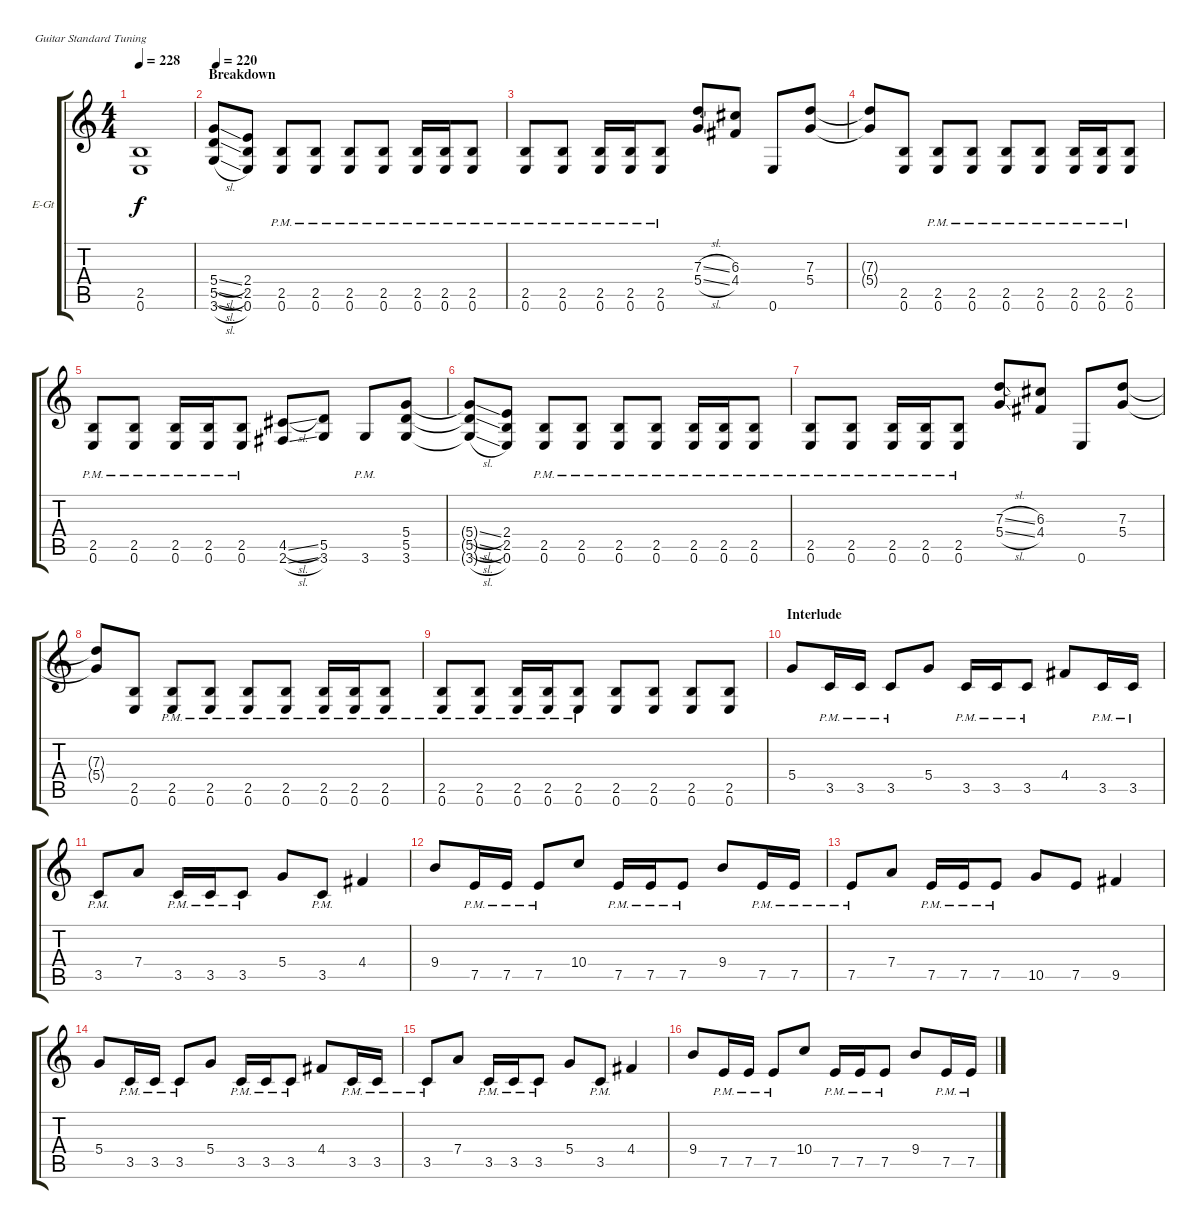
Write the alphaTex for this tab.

\bracketExtendMode groupsimilarinstruments
\firstSystemTrackNameOrientation horizontal
\otherSystemsTrackNameOrientation horizontal
\track ("Electric Guitar 1" "E-Gt") {instrument distortionguitar}
\staff {score tabs}
\tuning (E4 B3 G3 D3 A2 E2)
\ts (4 4)
\tempo 228
\clef g2
\ks c
(0.6 2.5).1{dy f} |
\section ("" "Breakdown")
\tempo (220 0.0125)
(5.4{sl} 5.5{sl} 3.6{sl}).8 (0.6 2.5 2.4).8 (0.6{pm} 2.5{pm}).8 (0.6{pm} 2.5{pm}).8 (0.6{pm} 2.5{pm}).8 (0.6{pm} 2.5{pm}).8 (0.6{pm} 2.5{pm}).16 (0.6{pm} 2.5{pm}).16 (0.6{pm} 2.5{pm}).8 |
(0.6{pm} 2.5{pm}).8 (0.6{pm} 2.5{pm}).8 (0.6{pm} 2.5{pm}).16 (0.6{pm} 2.5{pm}).16 (0.6{pm} 2.5{pm}).8 (5.4{sl} 7.3{sl}).8 (4.4 6.3).8 0.6.8 (7.3 5.4).8 |
(7.3{t} 5.4{t}).8 (0.6 2.5).8 (0.6{pm} 2.5{pm}).8 (0.6{pm} 2.5{pm}).8 (0.6{pm} 2.5{pm}).8 (0.6{pm} 2.5{pm}).8 (0.6{pm} 2.5{pm}).16 (0.6{pm} 2.5{pm}).16 (0.6{pm} 2.5{pm}).8 |
(0.6{pm} 2.5{pm}).8 (0.6{pm} 2.5{pm}).8 (0.6{pm} 2.5{pm}).16 (0.6{pm} 2.5{pm}).16 (0.6{pm} 2.5{pm}).8 (2.6{sl} 4.5{sl}).8 (3.6 5.5).8 3.6{pm}.8 (3.6 5.5 5.4).8 |
(5.4{sl t} 5.5{sl t} 3.6{sl t}).8 (0.6 2.5 2.4).8 (0.6{pm} 2.5{pm}).8 (0.6{pm} 2.5{pm}).8 (0.6{pm} 2.5{pm}).8 (0.6{pm} 2.5{pm}).8 (0.6{pm} 2.5{pm}).16 (0.6{pm} 2.5{pm}).16 (0.6{pm} 2.5{pm}).8 |
(0.6{pm} 2.5{pm}).8 (0.6{pm} 2.5{pm}).8 (0.6{pm} 2.5{pm}).16 (0.6{pm} 2.5{pm}).16 (0.6{pm} 2.5{pm}).8 (5.4{sl} 7.3{sl}).8 (4.4 6.3).8 0.6.8 (7.3 5.4).8 |
(7.3{t} 5.4{t}).8 (0.6 2.5).8 (0.6{pm} 2.5{pm}).8 (0.6{pm} 2.5{pm}).8 (0.6{pm} 2.5{pm}).8 (0.6{pm} 2.5{pm}).8 (0.6{pm} 2.5{pm}).16 (0.6{pm} 2.5{pm}).16 (0.6{pm} 2.5{pm}).8 |
(0.6{pm} 2.5{pm}).8 (0.6{pm} 2.5{pm}).8 (0.6{pm} 2.5{pm}).16 (0.6{pm} 2.5{pm}).16 (0.6{pm} 2.5{pm}).8 (0.6 2.5).8 (0.6 2.5).8 (0.6 2.5).8 (0.6 2.5).8 |
\section ("" "Interlude")
5.4.8 3.5{pm}.16 3.5{pm}.16 3.5{pm}.8 5.4.8 3.5{pm}.16 3.5{pm}.16 3.5{pm}.8 4.4.8 3.5{pm}.16 3.5{pm}.16 |
3.5{pm}.8 7.4.8 3.5{pm}.16 3.5{pm}.16 3.5{pm}.8 5.4.8 3.5{pm}.8 4.4.4 |
9.4.8 7.5{pm}.16 7.5{pm}.16 7.5{pm}.8 10.4.8 7.5{pm}.16 7.5{pm}.16 7.5{pm}.8 9.4.8 7.5{pm}.16 7.5{pm}.16 |
7.5{pm}.8 7.4.8 7.5{pm}.16 7.5{pm}.16 7.5{pm}.8 10.5.8 7.5.8 9.5.4 |
5.4.8 3.5{pm}.16 3.5{pm}.16 3.5{pm}.8 5.4.8 3.5{pm}.16 3.5{pm}.16 3.5{pm}.8 4.4.8 3.5{pm}.16 3.5{pm}.16 |
3.5{pm}.8 7.4.8 3.5{pm}.16 3.5{pm}.16 3.5{pm}.8 5.4.8 3.5{pm}.8 4.4.4 |
9.4.8 7.5{pm}.16 7.5{pm}.16 7.5{pm}.8 10.4.8 7.5{pm}.16 7.5{pm}.16 7.5{pm}.8 9.4.8 7.5{pm}.16 7.5{pm}.16
